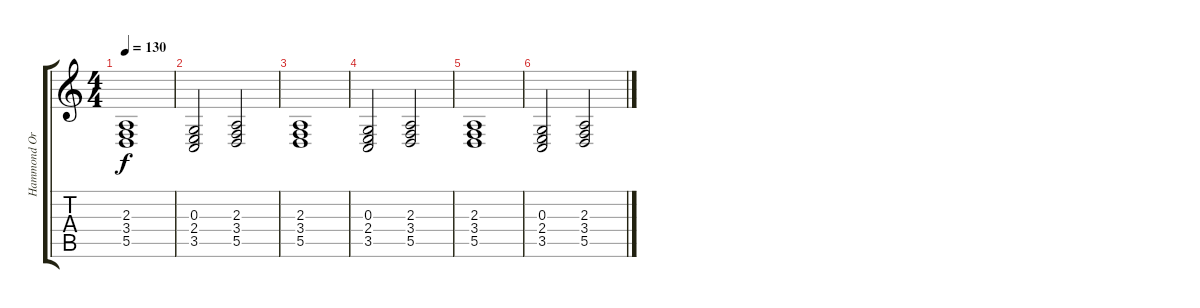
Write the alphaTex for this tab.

\track ("Hammond Organ" "Hammond Or") {instrument drawbarorgan}
\staff {score tabs}
\tuning (E4 B3 G3 D3 A2 E2) {hide}
\ts (4 4)
\tempo 130
\clef g2
\ks c
(2.3 3.4 5.5).1{dy f} |
(0.3 2.4 3.5).2 (2.3 3.4 5.5).2 |
(2.3 3.4 5.5).1 |
(0.3 2.4 3.5).2 (2.3 3.4 5.5).2 |
(2.3 3.4 5.5).1 |
(0.3 2.4 3.5).2 (2.3 3.4 5.5).2
